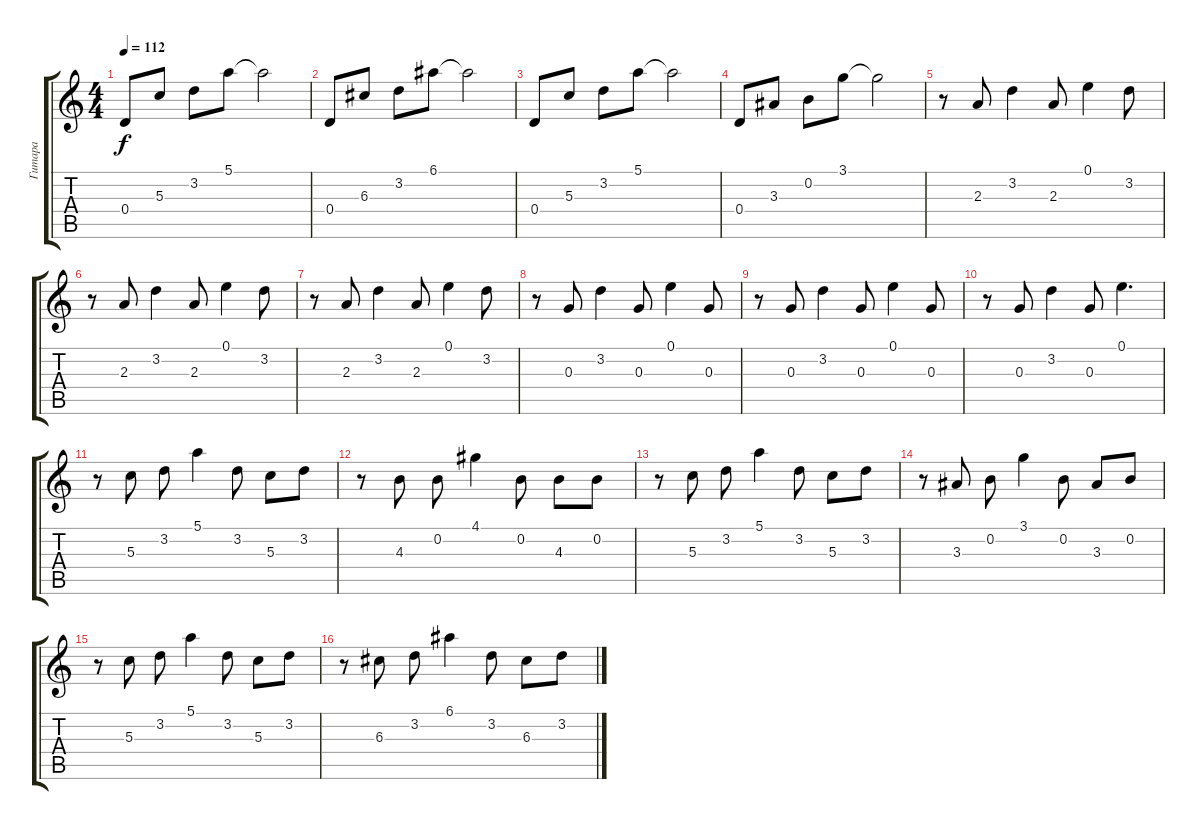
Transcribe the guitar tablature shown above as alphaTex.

\track ("Гитара" "Гитара") {instrument acousticguitarsteel}
\staff {score tabs}
\tuning (E4 B3 G3 D3 A2 E2) {hide}
\ts (4 4)
\tempo 112
\clef g2
\ks c
0.4.8{dy f} 5.3.8 3.2.8 5.1.8 5.1{t}.2 |
0.4.8 6.3.8 3.2.8 6.1.8 6.1{t}.2 |
0.4.8 5.3.8 3.2.8 5.1.8 5.1{t}.2 |
0.4.8 3.3.8 0.2.8 3.1.8 3.1{t}.2 |
r.8 2.3.8 3.2.4 2.3.8 0.1.4 3.2.8 |
r.8 2.3.8 3.2.4 2.3.8 0.1.4 3.2.8 |
r.8 2.3.8 3.2.4 2.3.8 0.1.4 3.2.8 |
r.8 0.3.8 3.2.4 0.3.8 0.1.4 0.3.8 |
r.8 0.3.8 3.2.4 0.3.8 0.1.4 0.3.8 |
r.8 0.3.8 3.2.4 0.3.8 0.1.4{d} |
r.8{instrument overdrivenguitar} 5.3.8 3.2.8 5.1.4 3.2.8 5.3.8 3.2.8 |
r.8 4.3.8 0.2.8 4.1.4 0.2.8 4.3.8 0.2.8 |
r.8 5.3.8 3.2.8 5.1.4 3.2.8 5.3.8 3.2.8 |
r.8 3.3.8 0.2.8 3.1.4 0.2.8 3.3.8 0.2.8 |
r.8 5.3.8 3.2.8 5.1.4 3.2.8 5.3.8 3.2.8 |
r.8 6.3.8 3.2.8 6.1.4 3.2.8 6.3.8 3.2.8
